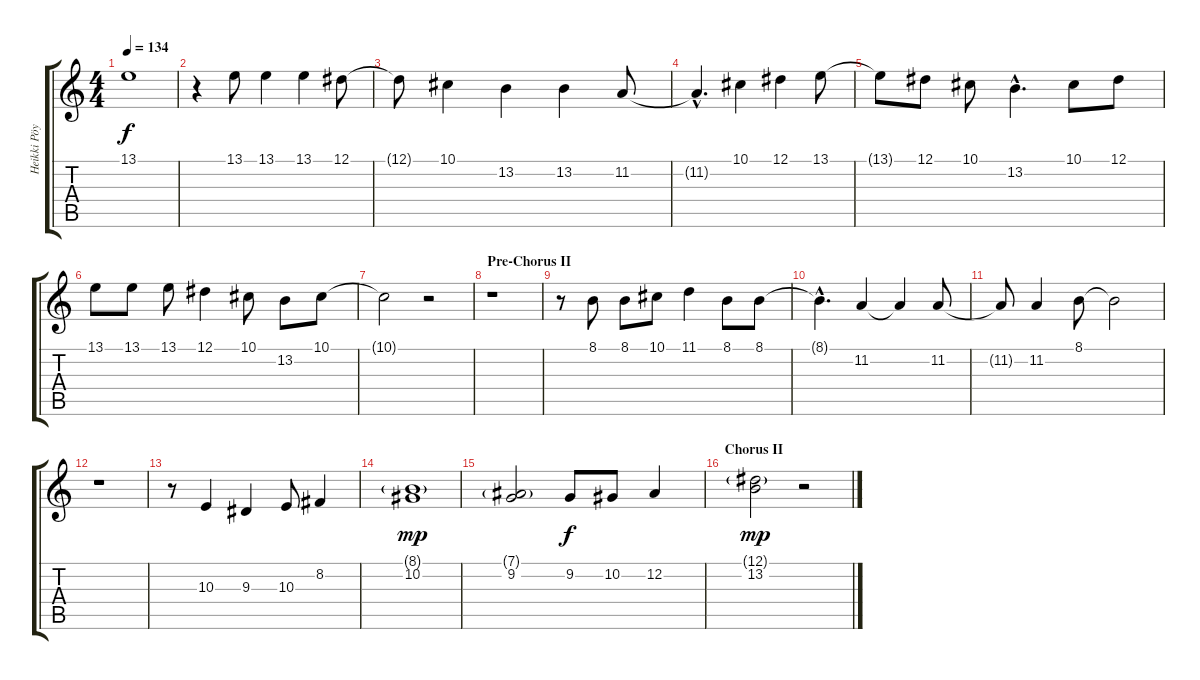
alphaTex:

\track ("Heikki Pöyhiä - Vocals" "Heikki Pöy") {instrument lead2sawtooth}
\staff {score tabs}
\tuning (Eb4 Bb3 Gb3 Db3 Ab2 Eb2) {hide}
\ts (4 4)
\tempo 134
\clef g2
\ks c
13.1{t}.1{dy f} |
r.4 13.1.8 13.1.4 13.1.4 12.1.8 |
12.1{t}.8 10.1.4 13.2.4 13.2.4 11.2.8 |
11.2{hac t}.4{d} 10.1.4 12.1.4 13.1.8 |
13.1{t}.8 12.1.8 10.1.8 13.2{hac}.4{d} 10.1.8 12.1.8 |
13.1.8 13.1.8 13.1.8 12.1.4 10.1.8 13.2.8 10.1.8 |
10.1{t}.2 r.2 |
\section ("" "Pre-Chorus II")
r.1 |
r.8 8.1.8 8.1.8 10.1.8 11.1.4 8.1.8 8.1.8 |
8.1{hac t}.4{d} 11.2.4 11.2{t}.4 11.2.8 |
11.2{t}.8 11.2.4 8.1.8 8.1{t}.2 |
r.1 |
r.8 10.3.4 9.3.4 10.3.8 8.2.4 |
(8.1{g} 10.2).1{dy mp} |
(7.1{g} 9.2).2 9.2.8{dy f} 10.2.8 12.2.4 |
\section ("" "Chorus II")
(12.1{g} 13.2).2{dy mp} r.2
